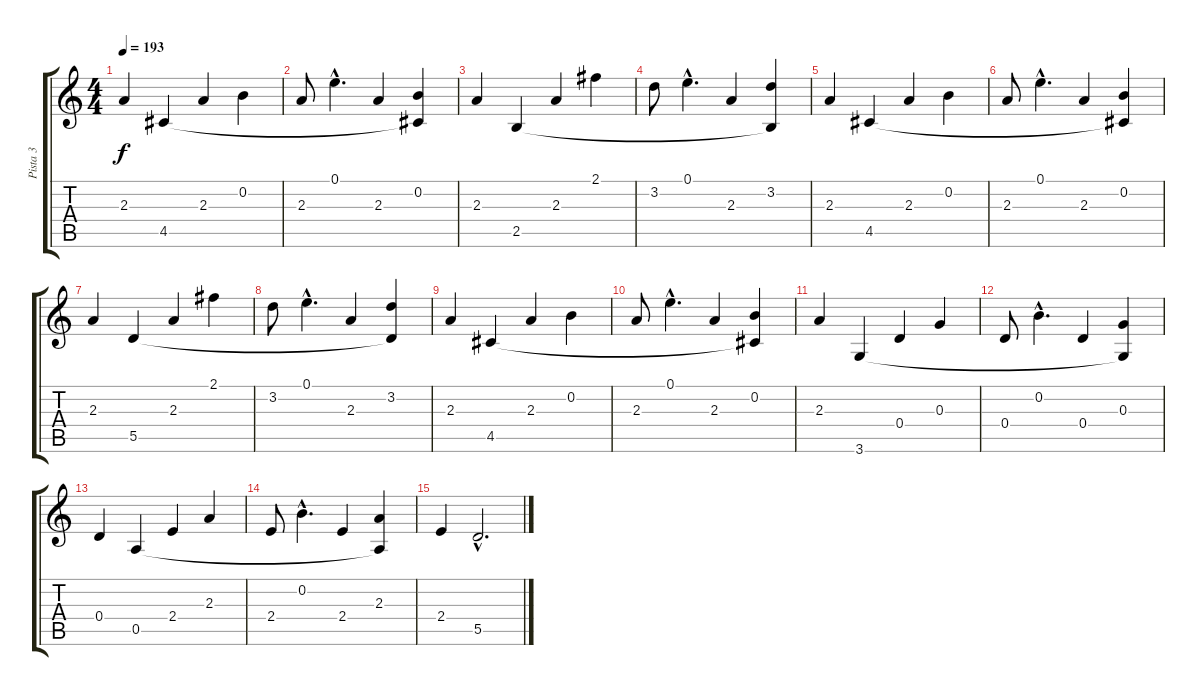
\track ("Pista 3" "Pista 3") {instrument acousticguitarsteel}
\staff {score tabs}
\tuning (E4 B3 G3 D3 A2 E2) {hide}
\ts (4 4)
\tempo 193
\clef g2
\ks c
2.3.4{dy f} 4.5.4 2.3.4 0.2.4 |
2.3.8 0.1{hac}.4{d} 2.3.4 (0.2 4.5{t}).4 |
2.3.4 2.5.4 2.3.4 2.1.4 |
3.2.8 0.1{hac}.4{d} 2.3.4 (3.2 2.5{t}).4 |
2.3.4 4.5.4 2.3.4 0.2.4 |
2.3.8 0.1{hac}.4{d} 2.3.4 (0.2 4.5{t}).4 |
2.3.4 5.5.4 2.3.4 2.1.4 |
3.2.8 0.1{hac}.4{d} 2.3.4 (3.2 5.5{t}).4 |
2.3.4 4.5.4 2.3.4 0.2.4 |
2.3.8 0.1{hac}.4{d} 2.3.4 (0.2 4.5{t}).4 |
2.3.4 3.6.4 0.4.4 0.3.4 |
0.4.8 0.2{hac}.4{d} 0.4.4 (0.3 3.6{t}).4 |
0.4.4 0.5.4 2.4.4 2.3.4 |
2.4.8 0.2{hac}.4{d} 2.4.4 (2.3 0.5{t}).4 |
2.4.4 5.5{hac}.2{d}
